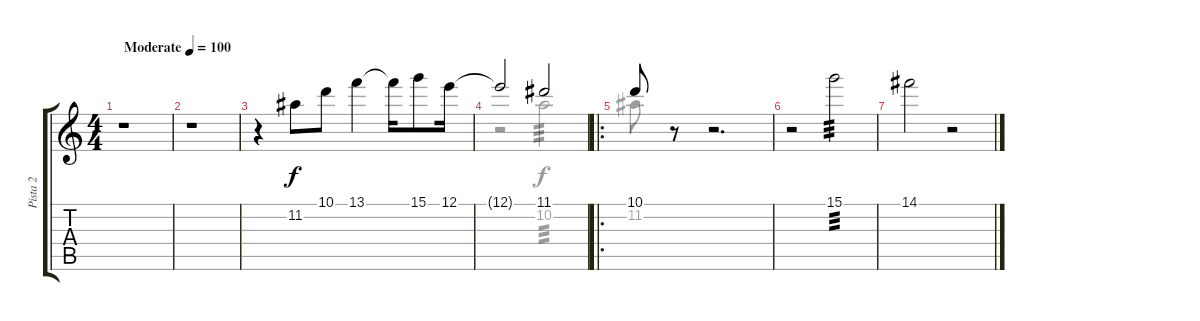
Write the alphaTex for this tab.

\track ("Pista 2" "Pista 2") {instrument acousticguitarnylon}
\staff {score tabs}
\tuning (E4 B3 G3 D3 A2 E2) {hide}
\voice
\ts (4 4)
\tempo (100 "Moderate")
\clef g2
\ks c
r.1{dy f instrument acousticguitarnylon} |
r.1 |
r.4 11.2.8 10.1.8 13.1.4 13.1{t}.16 15.1.8 12.1.16 |
12.1{t}.2 11.1.2 |
\ro
10.1.8 r.8 r.2{d} |
r.2 15.1.2{tp 3} |
14.1.2 r.2 |
|
|
|
|
|
|
|
|
\voice
\clef g2
\ottava regular
\simile none
\ks c
|
|
|
r.2 10.2.2{tp 3} |
11.2.8 r.8 r.2{d} |
|
|
|
|
|
|
|
|
|
|
